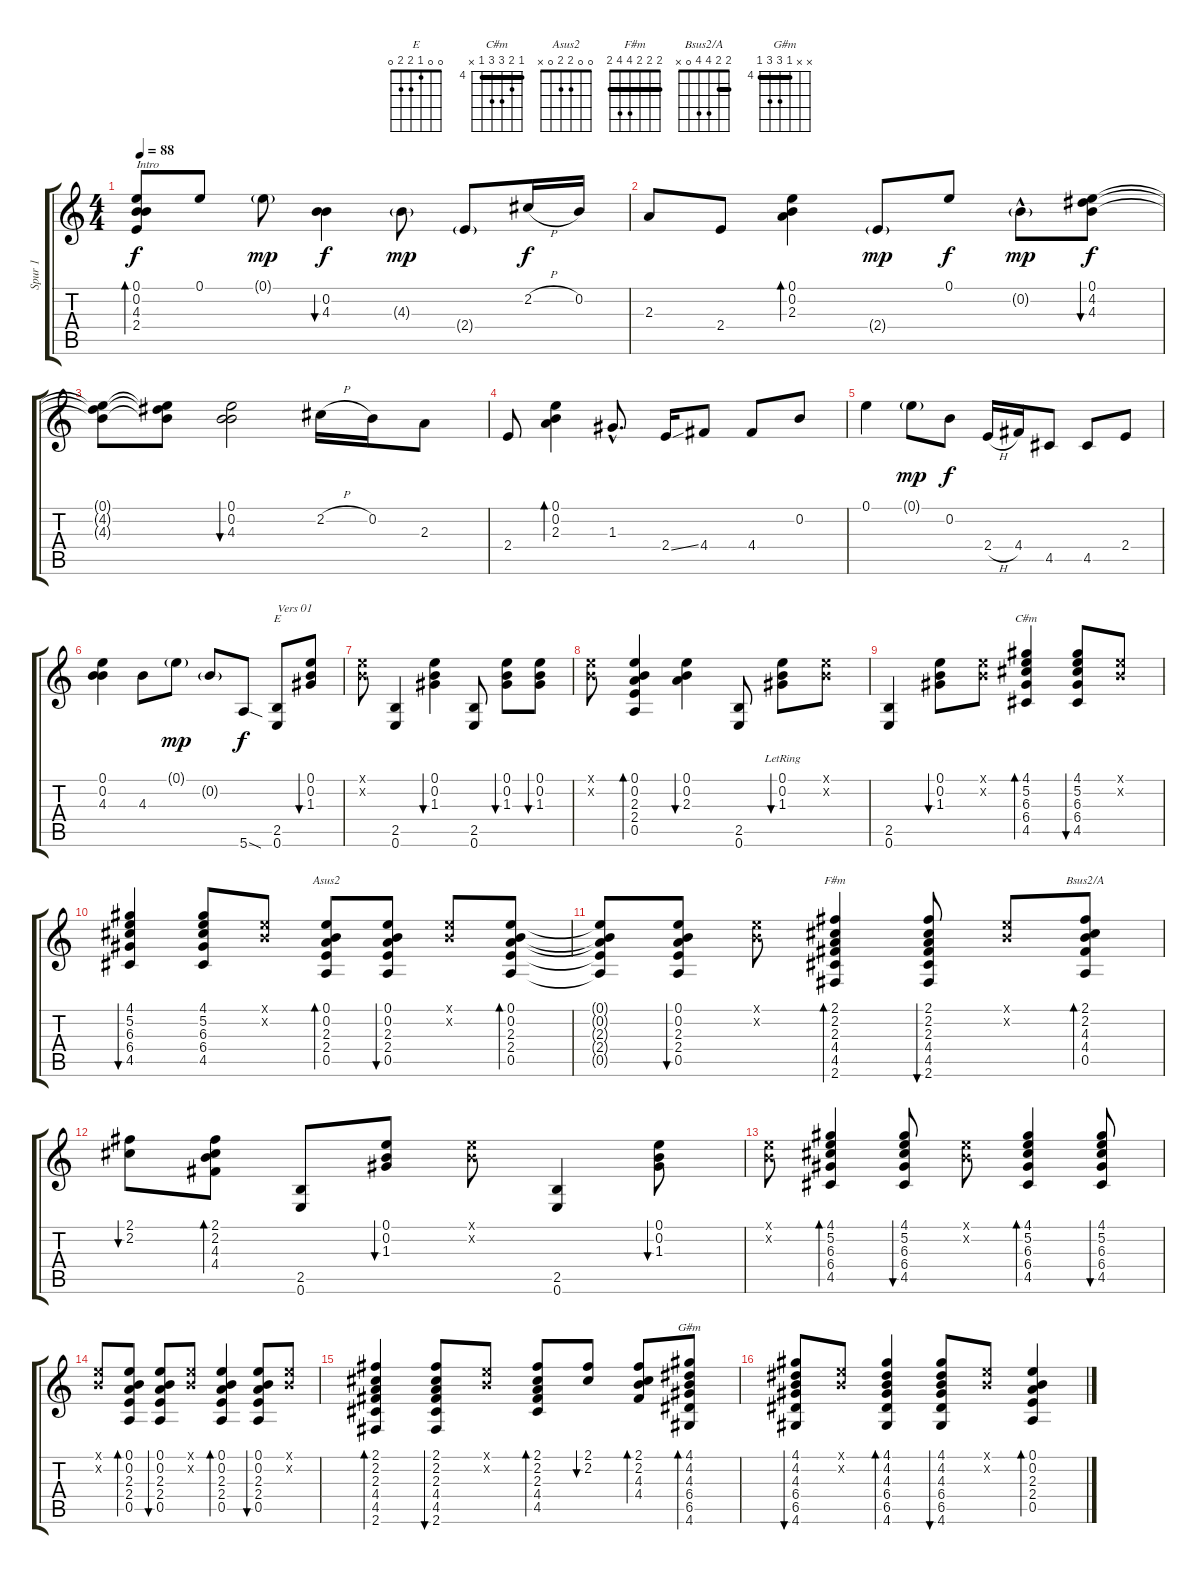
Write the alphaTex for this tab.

\track ("Spur 1" "Spur 1") {instrument acousticguitarsteel}
\staff {score tabs}
\tuning (E4 B3 G3 D3 A2 E2) {hide}
\chord ("E" 0 0 1 2 2 0)
\chord ("C#m" 4 5 6 6 4 x) {firstfret 4 barre 4}
\chord ("Asus2" 0 0 2 2 0 x)
\chord ("F#m" 2 2 2 4 4 2) {barre 2}
\chord ("Bsus2/A" 2 2 4 4 0 x) {barre 2}
\chord ("G#m" x x 4 6 6 4) {firstfret 4 barre 4}
\ts (4 4)
\tempo 88
\clef g2
\ks c
(0.1 0.2 4.3 2.4).8{bd 120 txt "Intro" dy f instrument acousticguitarsteel} 0.1.8 0.1{g}.8{dy mp} (0.2 4.3).4{bu 60 dy f} 4.3{g}.8{dy mp} 2.4{g}.8 2.2{h}.16{dy f} 0.2.16 |
2.3.8 2.4.8 (0.1 0.2 2.3).4{bd 120} 2.4{g}.8{dy mp} 0.1.8{dy f} 0.2{g hac}.8{dy mp} (0.1 4.2 4.3).8{bu 120 dy f} |
(0.1{t} 4.2{t} 4.3{t}).8 (0.1{t} 4.2{t} 4.3{t}).8 (0.1 0.2 4.3).2{bu 120} 2.2{h}.16 0.2.16 2.3.8 |
2.4.8 (0.1 0.2 2.3).4{bd 120} 1.3{hac}.8{d} 2.4{ss}.16 4.4.8 4.4.8 0.2.8 |
0.1.4 0.1{g}.8{dy mp} 0.2.8{dy f} 2.4{h}.16 4.4.16 4.5.8 4.5.8 2.4.8 |
(0.1 0.2 4.3).4 4.3.8 0.1{g}.8{dy mp} 0.2{g}.8 5.6{sod}.8{dy f} (2.5 0.6).8{ch "E" txt "Vers 01"} (0.1 0.2 1.3).8{bu 60} |
(0.1{x} 0.2{x}).8 (2.5 0.6).4 (0.1 0.2 1.3).4{bu 60} (2.5 0.6).8 (0.1 0.2 1.3).8{bu 60} (0.1 0.2 1.3).8{bu 60} |
(0.1{x} 0.2{x}).8 (0.1 0.2 2.3 2.4 0.5).4{bd 60} (0.1 0.2 2.3).4{bu 60} (2.5 0.6).8 (0.1{lr} 0.2 1.3).8{bu 60} (0.1{x} 0.2{x}).8 |
(2.5 0.6).4 (0.1 0.2 1.3).8{bu 60} (0.1{x} 0.2{x}).8 (4.1 5.2 6.3 6.4 4.5).4{bd 60 ch "C#m"} (4.1 5.2 6.3 6.4 4.5).8{bu 60} (0.1{x} 0.2{x}).8 |
(4.1 5.2 6.3 6.4 4.5).4{bu 60} (4.1 5.2 6.3 6.4 4.5).8 (0.1{x} 0.2{x}).8 (0.1 0.2 2.3 2.4 0.5).8{bd 60 ch "Asus2"} (0.1 0.2 2.3 2.4 0.5).8{bu 60} (0.1{x} 0.2{x}).8 (0.1 0.2 2.3 2.4 0.5).8{bd 60} |
(0.1{t} 0.2{t} 2.3{t} 2.4{t} 0.5{t}).8 (0.1 0.2 2.3 2.4 0.5).8{bu 60} (0.1{x} 0.2{x}).8 (2.1 2.2 2.3 4.4 4.5 2.6).4{bd 60 ch "F#m"} (2.1 2.2 2.3 4.4 4.5 2.6).8{bu 60} (0.1{x} 0.2{x}).8 (2.1 2.2 4.3 4.4 0.5).8{bd 60 ch "Bsus2/A"} |
(2.1 2.2).8{bu 60} (2.1 2.2 4.3 4.4).8{bd 60} (2.5 0.6).8 (0.1 0.2 1.3).8{bu 60} (0.1{x} 0.2{x}).8 (2.5 0.6).4 (0.1 0.2 1.3).8{bu 60} |
(0.1{x} 0.2{x}).8 (4.1 5.2 6.3 6.4 4.5).4{bd 60} (4.1 5.2 6.3 6.4 4.5).8{bu 60} (0.1{x} 0.2{x}).8 (4.1 5.2 6.3 6.4 4.5).4{bd 60} (4.1 5.2 6.3 6.4 4.5).8{bu 60} |
(0.1{x} 0.2{x}).8 (0.1 0.2 2.3 2.4 0.5).8{bd 60} (0.1 0.2 2.3 2.4 0.5).8{bu 60} (0.1{x} 0.2{x}).8 (0.1 0.2 2.3 2.4 0.5).4{bd 60} (0.1 0.2 2.3 2.4 0.5).8{bu 60} (0.1{x} 0.2{x}).8 |
(2.1 2.2 2.3 4.4 4.5 2.6).4{bd 60} (2.1 2.2 2.3 4.4 4.5 2.6).8{bu 60} (0.1{x} 0.2{x}).8 (2.1 2.2 2.3 4.4 4.5).8{bd 60} (2.1 2.2).8{bu 60} (2.1 2.2 4.3 4.4).8{bd 60} (4.1 4.2 4.3 6.4 6.5 4.6).8{bd 60 ch "G#m"} |
(4.1 4.2 4.3 6.4 6.5 4.6).8{bu 60} (0.1{x} 0.2{x}).8 (4.1 4.2 4.3 6.4 6.5 4.6).4{bd 60} (4.1 4.2 4.3 6.4 6.5 4.6).8{bu 60} (0.1{x} 0.2{x}).8 (0.1 0.2 2.3 2.4 0.5).4{bd 60}
